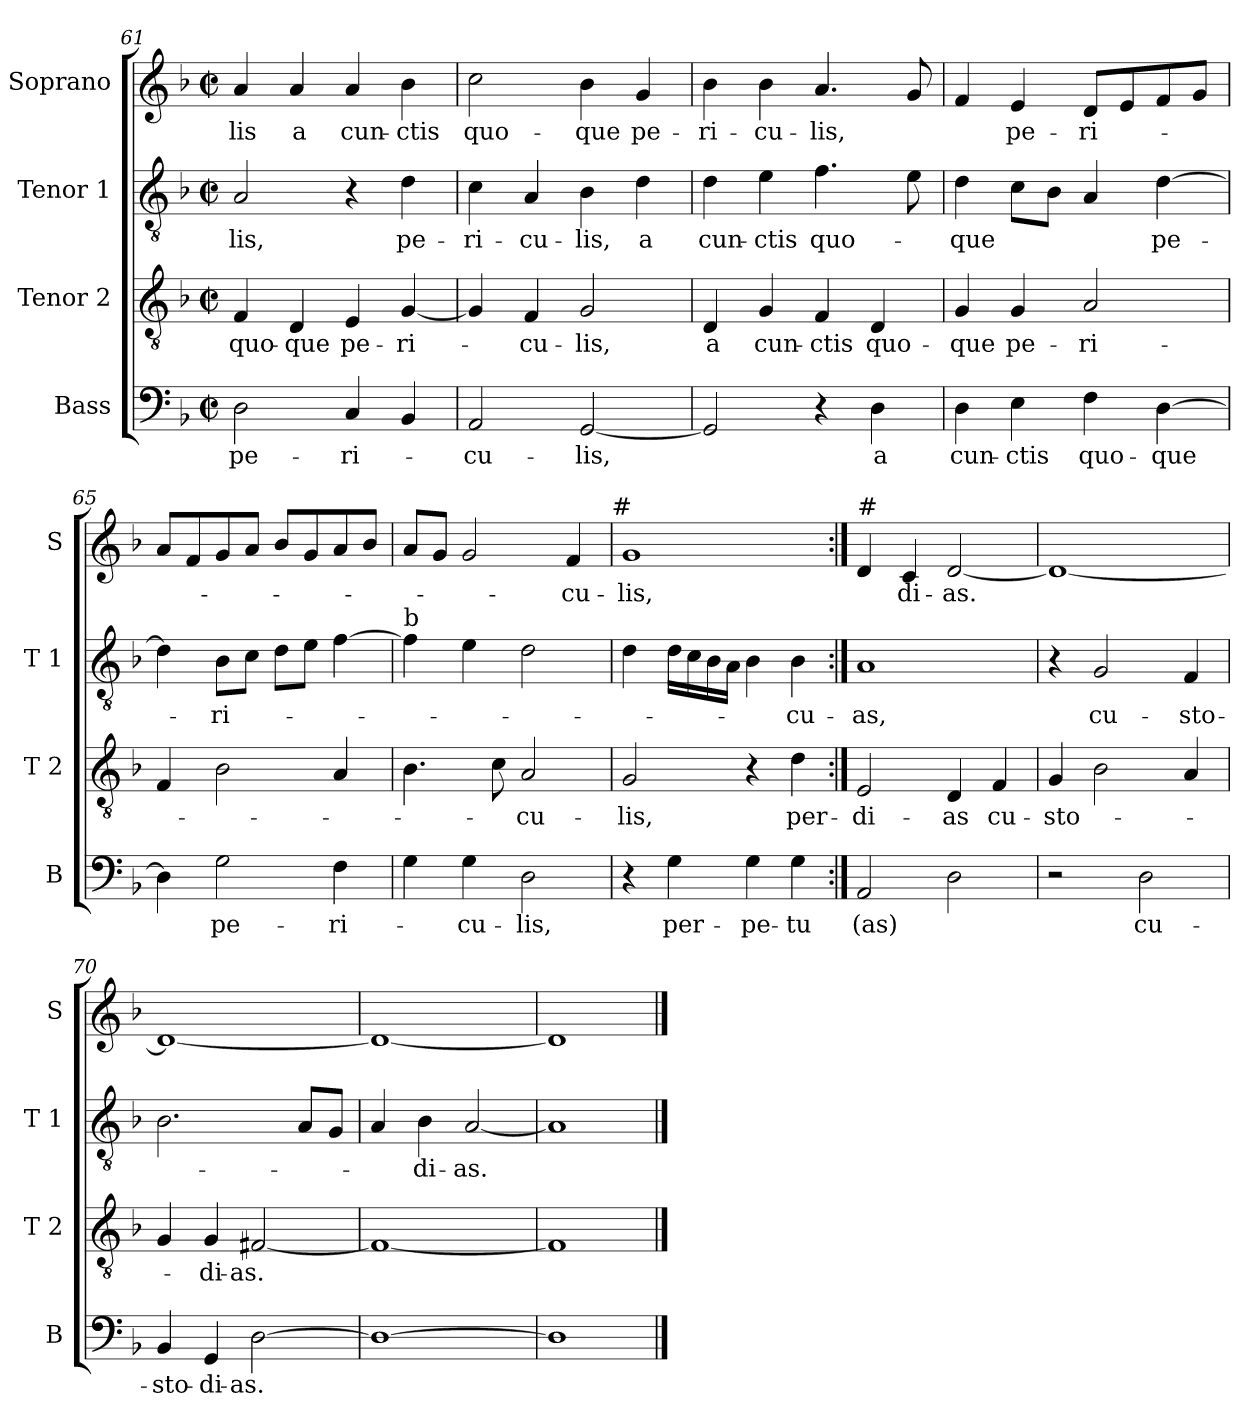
**kern	**text	**kern	**text	**kern	**text	**kern	**text
*part4	*part4	*part3	*part3	*part2	*part2	*part1	*part1
*staff4	*staff4	*staff3	*staff3	*staff2	*staff2	*staff1	*staff1
*I"Bass	*	*I"Tenor 2	*	*I"Tenor 1	*	*I"Soprano	*
*I'B	*	*I'T 2	*	*I'T 1	*	*I'S	*
!!LO:LB:g=z
*clefF4	*	*clefGv2	*	*clefGv2	*	*clefG2	*
*k[b-]	*	*k[b-]	*	*k[b-]	*	*k[b-]	*
*F:	*	*F:	*	*F:	*	*F:	*
*M2/2	*	*M2/2	*	*M2/2	*	*M2/2	*
*met(c|)	*	*met(c|)	*	*met(c|)	*	*met(c|)	*
=61	=61	=61	=61	=61	=61	=61	=61
2D\	pe-	4F/	quo-	2A/	-lis,	4a/	-lis
.	.	4D/	-que	.	.	4a/	a
4C/	-ri-	4E/	pe-	4r	.	4a/	cun-
4BB-/	.	[4G/	-ri-	4d\	pe-	4b-\	-ctis
=62	=62	=62	=62	=62	=62	=62	=62
2AA/	-cu-	4G/]	.	4c\	-ri-	2cc\	quo-
.	.	4F/	-cu-	4A/	-cu-	.	.
[2GG/	-lis,	2G/	-lis,	4B-\	-lis,	4b-\	-que
.	.	.	.	4d\	a	4g/	pe-
=63	=63	=63	=63	=63	=63	=63	=63
2GG/]	.	4D/	a	4d\	cun-	4b-\	-ri-
.	.	4G/	cun-	4e\	-ctis	4b-\	-cu-
4r	.	4F/	-ctis	4.f\	quo-	4.a/	-lis,
4D\	a	4D/	quo-	.	.	.	.
.	.	.	.	8e\	.	8g/	.
=64	=64	=64	=64	=64	=64	=64	=64
4D\	cun-	4G/	-que	4d\	-que	4f/	.
4E\	-ctis	4G/	pe-	8c\L	.	4e/	pe-
.	.	.	.	8B-\J	.	.	.
4F\	quo-	2A/	-ri-	4A/	.	8d/L	-ri-
.	.	.	.	.	.	8e/	.
[4D\	-que	.	.	[4d\	pe-	8f/	.
.	.	.	.	.	.	8g/J	.
=65	=65	=65	=65	=65	=65	=65	=65
4D\]	.	4F/	.	4d\]	.	8a/L	.
.	.	.	.	.	.	8f/	.
2G\	pe-	2B-\	.	8B-\L	-ri-	8g/	.
.	.	.	.	8c\J	.	8a/J	.
.	.	.	.	8d\L	.	8b-/L	.
.	.	.	.	8e\J	.	8g/	.
4F\	-ri-	4A/	.	[4f\	.	8a/	.
.	.	.	.	.	.	8b-/J	.
=66	=66	=66	=66	=66	=66	=66	=66
!	!	!	!	!LO:TX:a:t=b	!	!	!
4G\	.	4.B-\	.	4f\]	.	8a/L	.
.	.	.	.	.	.	8g/J	.
4G\	-cu-	.	.	4e\	.	2g/	.
.	.	8c\	.	.	.	.	.
2D\	-lis,	2A/	-cu-	2d\	.	.	.
.	.	.	.	.	.	4f/	-cu-
!	!	!	!	!	!	!LO:TX:a:t=#	!
!!LO:LB:g=z
=67	=67	=67	=67	=67	=67	=67	=67
4r	.	2G/	-lis,	4d\	.	1g	-lis,
4G\	per-	.	.	16d\LL	.	.	.
.	.	.	.	16c\	.	.	.
.	.	.	.	16B-\	.	.	.
.	.	.	.	16A\JJ	.	.	.
4G\	-pe-	4r	.	4B-\	.	.	.
4G\	-tu	4d\	per-	4B-\	-cu-	.	.
=68:|!	=68:|!	=68:|!	=68:|!	=68:|!	=68:|!	=68:|!	=68:|!
!	!	!	!	!	!	!LO:TX:a:t=#	!
2AA/	(as)	2E/	-di-	1A	-as,	4d/	.
.	.	.	.	.	.	4c/	di-
2D\	.	4D/	-as	.	.	[2d/	-as.
.	.	4F/	cu-	.	.	.	.
=69	=69	=69	=69	=69	=69	=69	=69
2r	.	4G/	-sto-	4r	.	1d_	.
.	.	2B-\	.	2G/	cu-	.	.
2D\	cu-	.	.	.	.	.	.
.	.	4A/	.	4F/	-sto-	.	.
=70	=70	=70	=70	=70	=70	=70	=70
4BB-/	-sto-	4G/	.	2.B-\	.	1d_	.
4GG/	-di-	4G/	-di-	.	.	.	.
[2D\	-as.	[2F#X/	-as.	.	.	.	.
.	.	.	.	8A/L	.	.	.
.	.	.	.	8G/J	.	.	.
=71	=71	=71	=71	=71	=71	=71	=71
1D_	.	1F#_	.	4A/	.	1d_	.
.	.	.	.	4B-\	-di-	.	.
.	.	.	.	[2A/	-as.	.	.
=72	=72	=72	=72	=72	=72	=72	=72
1D]	.	1F#]	.	1A]	.	1d]	.
==	==	==	==	==	==	==	==
*-	*-	*-	*-	*-	*-	*-	*-
